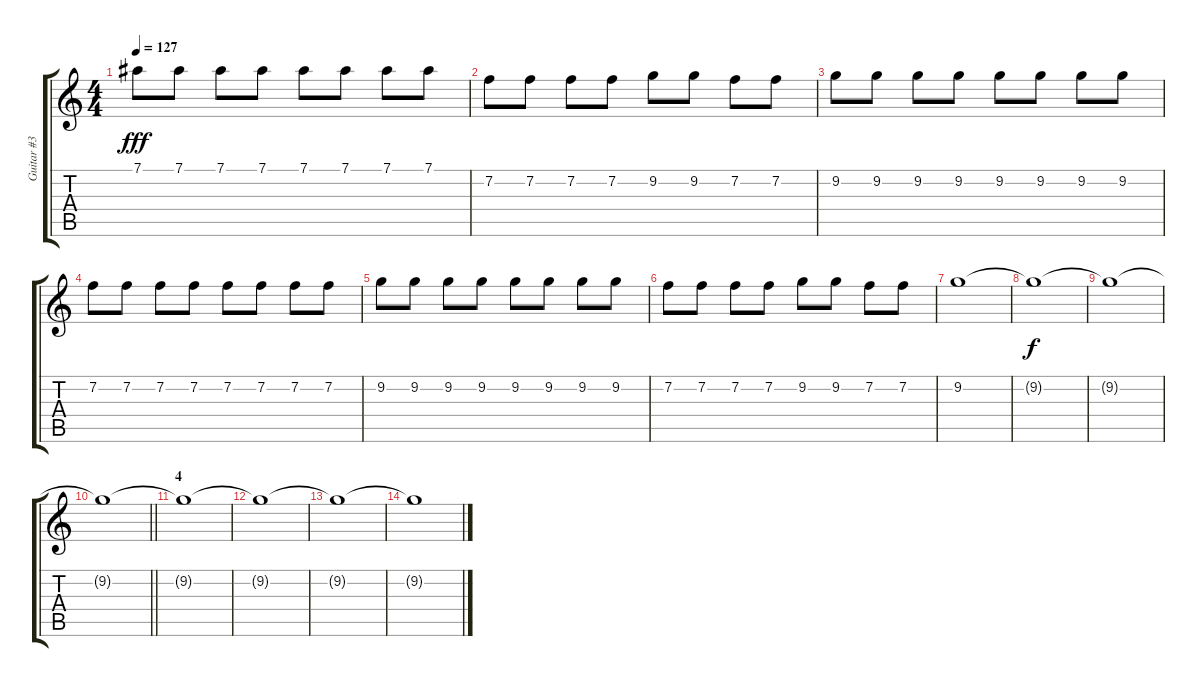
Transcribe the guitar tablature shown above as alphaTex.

\track ("Guitar #3" "Guitar #3") {instrument electricguitarclean}
\staff {score tabs}
\tuning (Eb4 Bb3 Gb3 Db3 Ab2 Db2) {hide}
\ts (4 4)
\tempo 127
\clef g2
\ks c
7.1.8{dy fff} 7.1.8 7.1.8 7.1.8 7.1.8 7.1.8 7.1.8 7.1.8 |
7.2.8 7.2.8 7.2.8 7.2.8 9.2.8 9.2.8 7.2.8 7.2.8 |
9.2.8 9.2.8 9.2.8 9.2.8 9.2.8 9.2.8 9.2.8 9.2.8 |
7.2.8 7.2.8 7.2.8 7.2.8 7.2.8 7.2.8 7.2.8 7.2.8 |
9.2.8 9.2.8 9.2.8 9.2.8 9.2.8 9.2.8 9.2.8 9.2.8 |
7.2.8 7.2.8 7.2.8 7.2.8 9.2.8 9.2.8 7.2.8 7.2.8 |
9.2.1 |
9.2{t}.1{dy f} |
9.2{t}.1 |
\barLineRight lightlight
9.2{t}.1 |
\section ("" "4")
9.2{t}.1 |
9.2{t}.1 |
9.2{t}.1 |
9.2{t}.1
